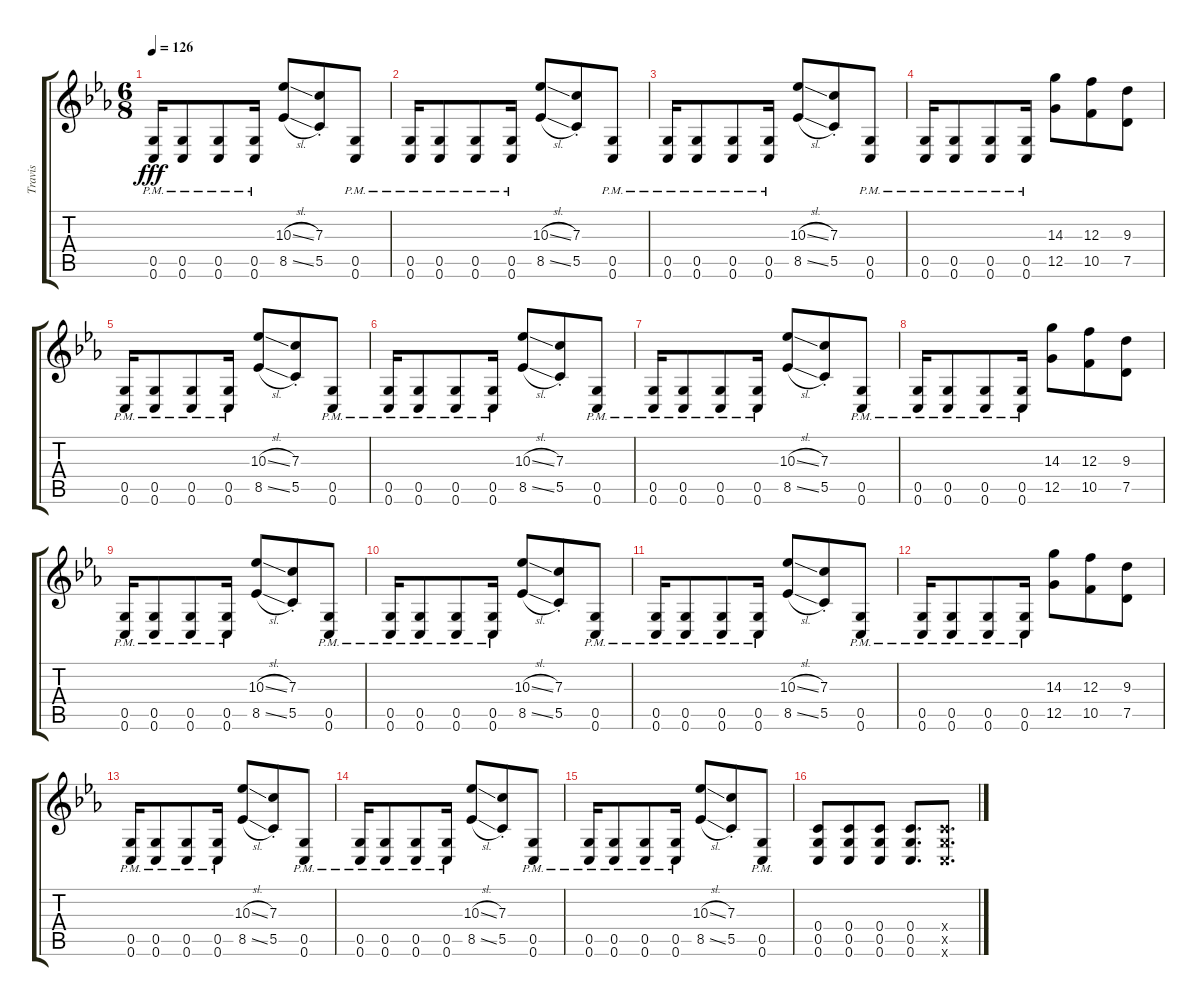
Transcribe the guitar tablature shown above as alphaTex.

\track ("Travis" "Travis") {instrument overdrivenguitar}
\staff {score tabs}
\tuning (D4 A3 F3 C3 G2 C2) {hide}
\ts (6 8)
\tempo 126
\clef g2
\ks cminor
(0.5{pm} 0.6{pm}).16{dy fff} (0.5{pm} 0.6{pm}).8 (0.5{pm} 0.6{pm}).8 (0.5{pm} 0.6{pm}).16 (10.3{sl} 8.5{sl}).8 (7.3{st} 5.5{st}).8 (0.5{pm} 0.6{pm}).8 |
(0.5{pm} 0.6{pm}).16 (0.5{pm} 0.6{pm}).8 (0.5{pm} 0.6{pm}).8 (0.5{pm} 0.6{pm}).16 (10.3{sl} 8.5{sl}).8 (7.3{st} 5.5{st}).8 (0.5{pm} 0.6{pm}).8 |
(0.5{pm} 0.6{pm}).16 (0.5{pm} 0.6{pm}).8 (0.5{pm} 0.6{pm}).8 (0.5{pm} 0.6{pm}).16 (10.3{sl} 8.5{sl}).8 (7.3{st} 5.5{st}).8 (0.5{pm} 0.6{pm}).8 |
(0.5{pm} 0.6{pm}).16 (0.5{pm} 0.6{pm}).8 (0.5{pm} 0.6{pm}).8 (0.5{pm} 0.6{pm}).16 (14.3 12.5).8 (12.3 10.5).8 (9.3 7.5).8 |
(0.5{pm} 0.6{pm}).16 (0.5{pm} 0.6{pm}).8 (0.5{pm} 0.6{pm}).8 (0.5{pm} 0.6{pm}).16 (10.3{sl} 8.5{sl}).8 (7.3{st} 5.5{st}).8 (0.5{pm} 0.6{pm}).8 |
(0.5{pm} 0.6{pm}).16 (0.5{pm} 0.6{pm}).8 (0.5{pm} 0.6{pm}).8 (0.5{pm} 0.6{pm}).16 (10.3{sl} 8.5{sl}).8 (7.3{st} 5.5{st}).8 (0.5{pm} 0.6{pm}).8 |
(0.5{pm} 0.6{pm}).16 (0.5{pm} 0.6{pm}).8 (0.5{pm} 0.6{pm}).8 (0.5{pm} 0.6{pm}).16 (10.3{sl} 8.5{sl}).8 (7.3{st} 5.5{st}).8 (0.5{pm} 0.6{pm}).8 |
(0.5{pm} 0.6{pm}).16 (0.5{pm} 0.6{pm}).8 (0.5{pm} 0.6{pm}).8 (0.5{pm} 0.6{pm}).16 (14.3 12.5).8 (12.3 10.5).8 (9.3 7.5).8 |
(0.5{pm} 0.6{pm}).16 (0.5{pm} 0.6{pm}).8 (0.5{pm} 0.6{pm}).8 (0.5{pm} 0.6{pm}).16 (10.3{sl} 8.5{sl}).8 (7.3{st} 5.5{st}).8 (0.5{pm} 0.6{pm}).8 |
(0.5{pm} 0.6{pm}).16 (0.5{pm} 0.6{pm}).8 (0.5{pm} 0.6{pm}).8 (0.5{pm} 0.6{pm}).16 (10.3{sl} 8.5{sl}).8 (7.3{st} 5.5{st}).8 (0.5{pm} 0.6{pm}).8 |
(0.5{pm} 0.6{pm}).16 (0.5{pm} 0.6{pm}).8 (0.5{pm} 0.6{pm}).8 (0.5{pm} 0.6{pm}).16 (10.3{sl} 8.5{sl}).8 (7.3{st} 5.5{st}).8 (0.5{pm} 0.6{pm}).8 |
(0.5{pm} 0.6{pm}).16 (0.5{pm} 0.6{pm}).8 (0.5{pm} 0.6{pm}).8 (0.5{pm} 0.6{pm}).16 (14.3 12.5).8 (12.3 10.5).8 (9.3 7.5).8 |
(0.5{pm} 0.6{pm}).16 (0.5{pm} 0.6{pm}).8 (0.5{pm} 0.6{pm}).8 (0.5{pm} 0.6{pm}).16 (10.3{sl} 8.5{sl}).8 (7.3{st} 5.5{st}).8 (0.5{pm} 0.6{pm}).8 |
(0.5{pm} 0.6{pm}).16 (0.5{pm} 0.6{pm}).8 (0.5{pm} 0.6{pm}).8 (0.5{pm} 0.6{pm}).16 (10.3{sl} 8.5{sl}).8 (7.3{st} 5.5{st}).8 (0.5{pm} 0.6{pm}).8 |
(0.5{pm} 0.6{pm}).16 (0.5{pm} 0.6{pm}).8 (0.5{pm} 0.6{pm}).8 (0.5{pm} 0.6{pm}).16 (10.3{sl} 8.5{sl}).8 (7.3{st} 5.5{st}).8 (0.5{pm} 0.6{pm}).8 |
(0.4 0.5 0.6).8 (0.4 0.5 0.6).8 (0.4 0.5 0.6).8 (0.4 0.5 0.6).8{d} (0.4{x} 0.5{x} 0.6{x}).8{d}
